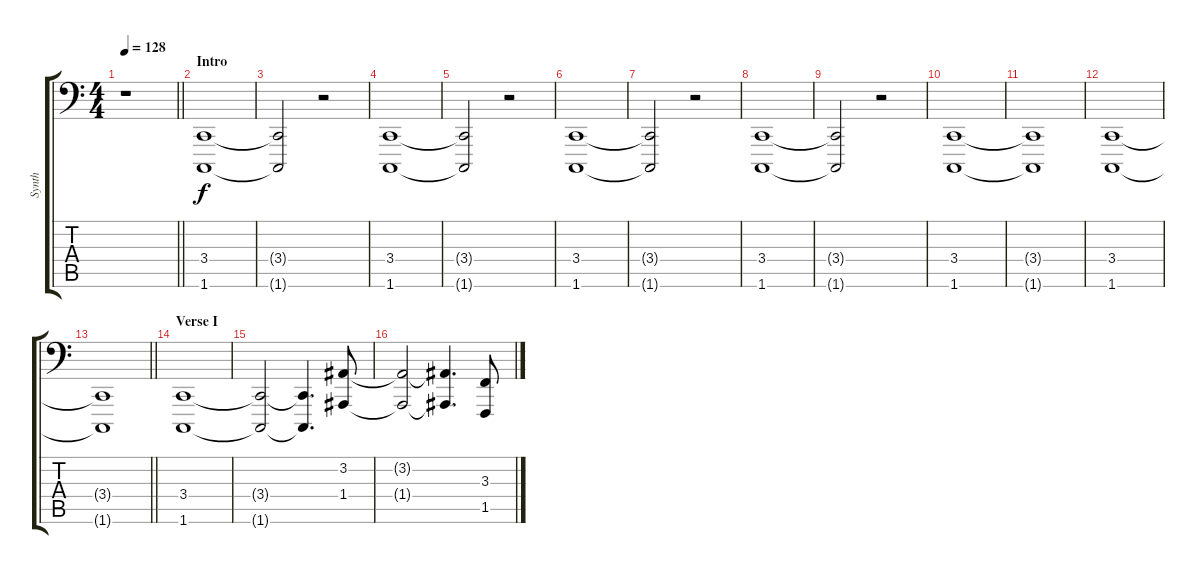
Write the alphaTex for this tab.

\track ("Synth" "Synth") {instrument lead2sawtooth}
\staff {score tabs}
\tuning (C3 G2 D2 A1 E1 B0) {hide}
\ts (4 4)
\tempo 128
\clef f4
\barLineRight lightlight
\ks c
r.1{dy f instrument lead2sawtooth} |
\section ("" "Intro")
(3.4 1.6).1 |
(3.4{t} 1.6{t}).2 r.2 |
(3.4 1.6).1 |
(3.4{t} 1.6{t}).2 r.2 |
(3.4 1.6).1 |
(3.4{t} 1.6{t}).2 r.2 |
(3.4 1.6).1 |
(3.4{t} 1.6{t}).2 r.2 |
(3.4 1.6).1 |
(3.4{t} 1.6{t}).1 |
(3.4 1.6).1 |
\barLineRight lightlight
(3.4{t} 1.6{t}).1 |
\section ("" "Verse I")
(3.4 1.6).1 |
(3.4{t} 1.6{t}).2 (3.4{t} 1.6{t}).4{d} (3.2 1.4).8 |
(3.2{t} 1.4{t}).2 (3.2{t} 1.4{t}).4{d} (3.3 1.5).8
